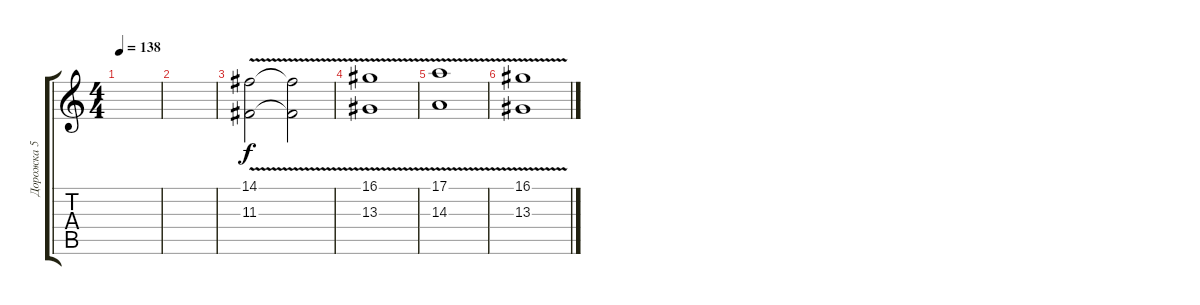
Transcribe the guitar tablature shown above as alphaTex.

\track ("Дорожка 5" "Дорожка 5") {instrument stringensemble1}
\staff {score tabs}
\tuning (E4 B3 G3 D3 A2 E2) {hide}
\ts (4 4)
\tempo 138
\clef g2
\ks c
|
|
(14.1{v} 11.3{v}).2 (14.1{t} 11.3{t}).2 |
(16.1{v} 13.3{v}).1 |
(17.1{v} 14.3{v}).1 |
(16.1{v} 13.3{v}).1
